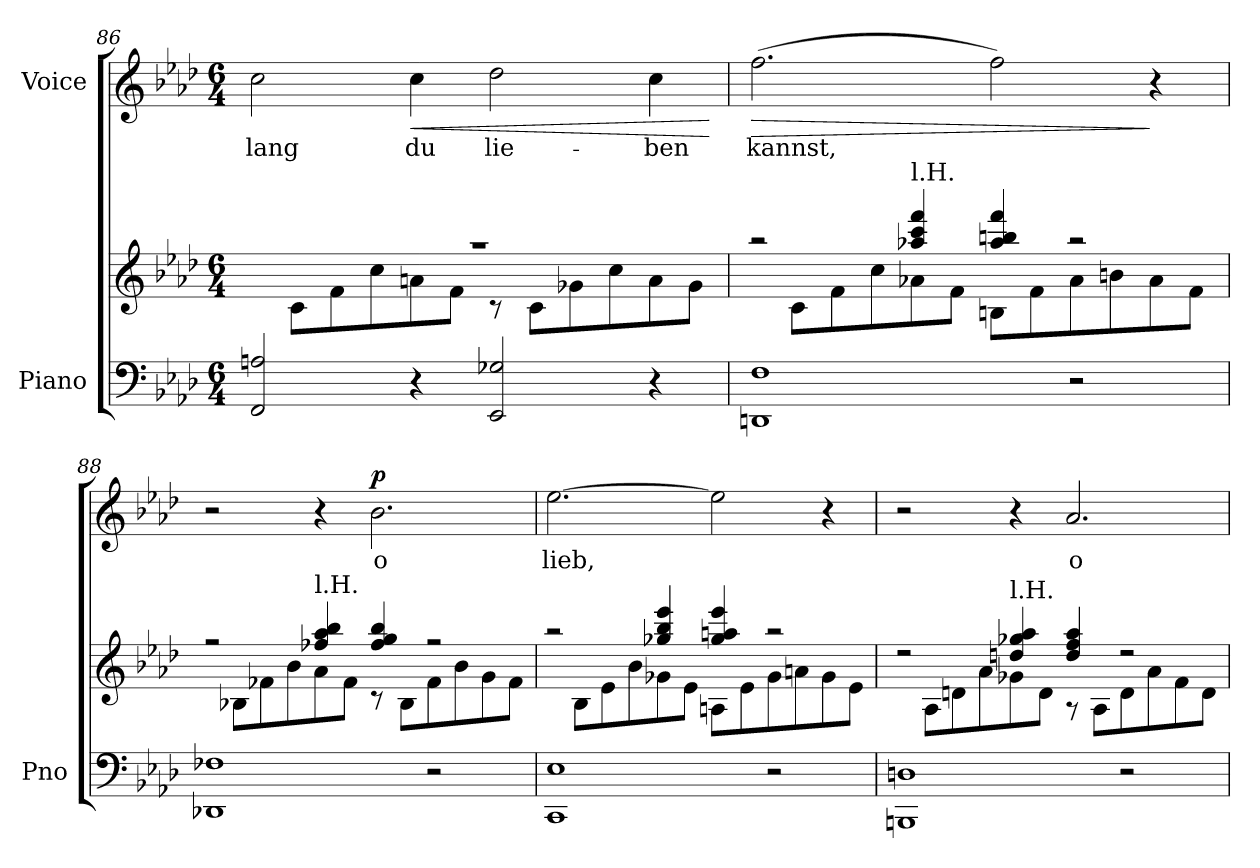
**kern	**kern	**kern	**text	**dynam
*part2	*part2	*part1	*part1	*part1
*staff3	*staff2	*staff1	*staff1	*staff1
*I"Piano	*	*I"Voice	*	*
*I'Pno	*	*	*	*
*clefF4	*clefG2	*clefG2	*	*
*k[b-e-a-d-]	*k[b-e-a-d-]	*k[b-e-a-d-]	*	*
*M6/4	*M6/4	*M6/4	*	*
=86	=86	=86	=86	=86
*	*^	*	*	*
!	!	!	!	!LO:LY:b	!
2FF/ 2An/	1.r	8ryy	2cc\	lang	.
.	.	8c\L	.	.	.
.	.	8f\	.	.	.
.	.	8cc\	.	.	.
!	!	!	!	!LO:LY:b	!LO:HP:b
4r	.	8an\	4cc\	du	<
.	.	8f\J	.	.	.
!	!	!	!	!LO:LY:b	!
2EE-/ 2G-X/	.	8r	2dd-\	lie-	.
.	.	8c\L	.	.	.
.	.	8g-X\	.	.	.
.	.	8cc\	.	.	.
!	!	!	!	!LO:LY:b	!
4r	.	8a\	4cc\	-ben	.
.	.	8g-\J	.	.	.
*	*v	*v	*	*	*
.	.	.	.	[
=87	=87	=87	=87	=87
*	*^	*	*	*
!	!	!	!	!LO:LY:b	!LO:HP:b
1DDn 1F	2r	8ryy	(>2.ff\	kannst,	>
.	.	8c\L	.	.	.
.	.	8f\	.	.	.
.	.	8cc\	.	.	.
!	!LO:TX:a:t=l.H.	!	!	!	!
.	4aa-X/ 4ccc/ 4fff/	8a-X\	.	.	.
.	.	8f\J	.	.	.
.	4aa-/ 4bbn/ 4fff/	8Bn\L	2ff\)	.	.
.	.	8f\	.	.	.
2r	2r	8a-\	.	.	.
.	.	8bn\	.	.	.
.	.	8a-\	4r	.	]
.	.	8f\J	.	.	.
=88	=88	=88	=88	=88	=88
1DD-X 1F-X	2r	8ryy	2r	.	.
.	.	8B-X\L	.	.	.
.	.	8f-X\	.	.	.
.	.	8b-\	.	.	.
!	!LO:TX:a:t=l.H.	!	!	!	!
.	4ff-X/ 4aa-/ 4bb-/	8a-\	4r	.	.
.	.	8f-\J	.	.	.
!	!	!	!	!LO:LY:b	!LO:DY:b
.	4ff-/ 4gg/ 4bb-/	8r	2.b-\	o	p
.	.	8B-\L	.	.	.
2r	2r	8f-\	.	.	.
.	.	8b-\	.	.	.
.	.	8g\	.	.	.
.	.	8f-\J	.	.	.
=89	=89	=89	=89	=89	=89
!	!	!	!	!LO:LY:b	!
1CC 1E-	2r	8ryy	[2.ee-\	lieb,	.
.	.	8B-\L	.	.	.
.	.	8e-\	.	.	.
.	.	8b-\	.	.	.
.	4gg-X/ 4bb-/ 4eee-/	8g-X\	.	.	.
.	.	8e-\J	.	.	.
.	4gg-/ 4aan/ 4eee-/	8An\L	2ee-\]	.	.
.	.	8e-\	.	.	.
2r	2r	8g-\	.	.	.
.	.	8an\	.	.	.
.	.	8g-\	4r	.	.
.	.	8e-\J	.	.	.
!!LO:LB:g=z
=90	=90	=90	=90	=90	=90
1BBBn 1Dn	2r	8ryy	2r	.	.
.	.	8A-\L	.	.	.
.	.	8dn\	.	.	.
.	.	8a-\	.	.	.
!	!LO:TX:a:t=l.H.	!	!	!	!
.	4ddn/ 4gg-X/ 4aa-/	8g-X\	4r	.	.
.	.	8d\J	.	.	.
!	!	!	!	!LO:LY:b	!
.	4dd/ 4ff/ 4aa-/	8r	2.a-/	o	.
.	.	8A-\L	.	.	.
2r	2r	8d\	.	.	.
.	.	8a-\	.	.	.
.	.	8f\	.	.	.
.	.	8d\J	.	.	.
*	*v	*v	*	*	*
=	=	=	=	=
*-	*-	*-	*-	*-
